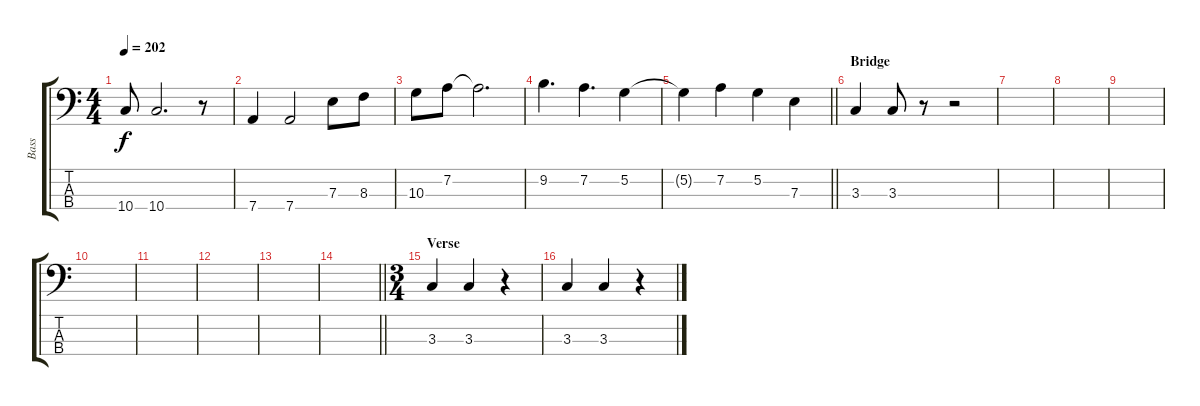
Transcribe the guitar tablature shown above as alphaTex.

\track ("Bass" "Bass") {instrument electricbasspick}
\staff {score tabs}
\tuning (G2 D2 A1 D1) {hide}
\ts (4 4)
\tempo 202
\clef f4
\ks c
10.4{t}.8{dy f} 10.4.2{d} r.8 |
7.4.4 7.4.2 7.3.8 8.3.8 |
10.3.8 7.2.8 7.2{t}.2{d} |
9.2.4{d} 7.2.4{d} 5.2.4 |
\barLineRight lightlight
5.2{t}.4 7.2.4 5.2.4 7.3.4 |
\section ("" "Bridge")
3.3.4 3.3.8 r.8 r.2 |
|
|
|
|
|
|
|
\barLineRight lightlight
|
\ts (3 4)
\section ("" "Verse")
3.3.4 3.3.4 r.4 |
3.3.4 3.3.4 r.4
